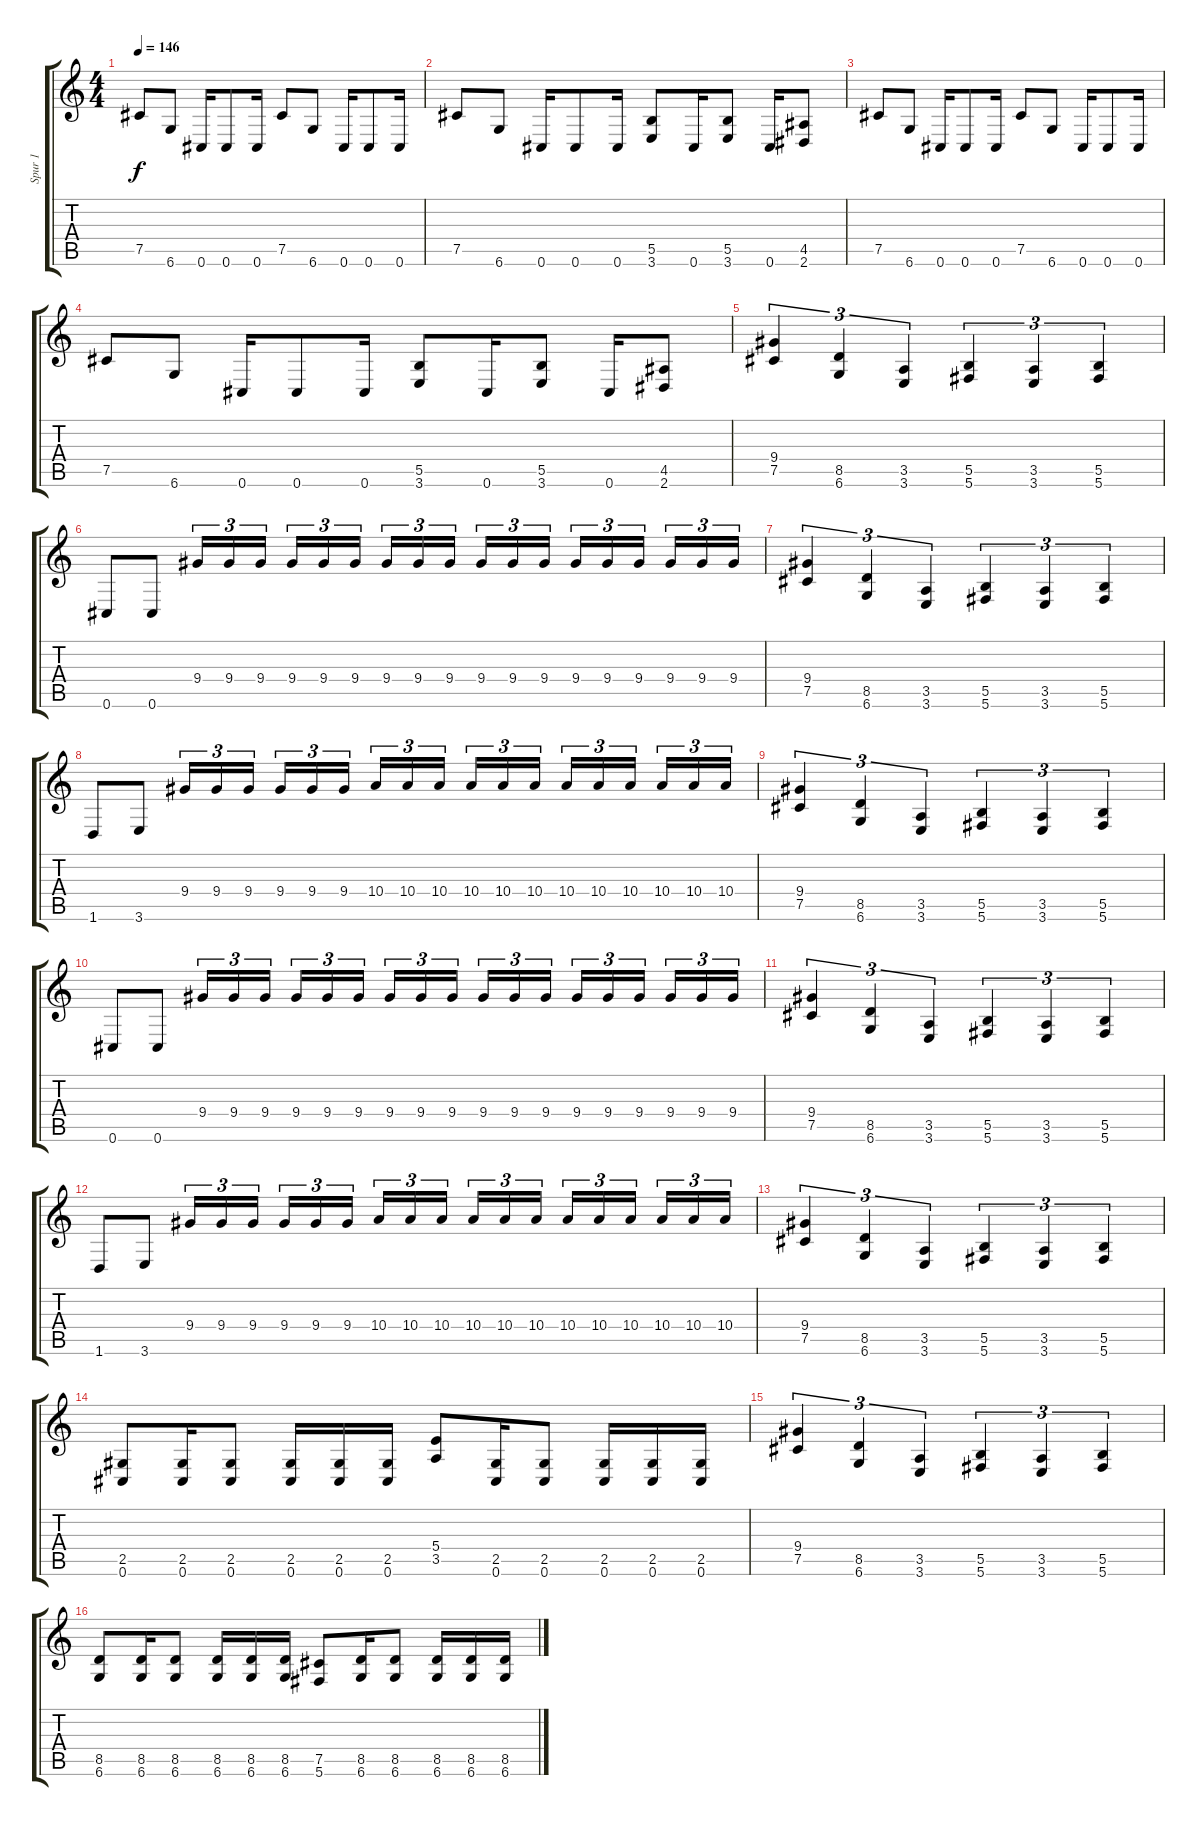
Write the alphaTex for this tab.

\track ("Spur 1" "Spur 1") {instrument distortionguitar}
\staff {score tabs}
\tuning (Db4 Ab3 E3 B2 Gb2 Db2) {hide}
\ts (4 4)
\tempo 146
\clef g2
\ks c
7.5.8{dy f} 6.6.8 0.6.16 0.6.8 0.6.16 7.5.8 6.6.8 0.6.16 0.6.8 0.6.16 |
7.5.8 6.6.8 0.6.16 0.6.8 0.6.16 (5.5 3.6).8 0.6.16 (5.5 3.6).8 0.6.16 (4.5 2.6).8 |
7.5.8 6.6.8 0.6.16 0.6.8 0.6.16 7.5.8 6.6.8 0.6.16 0.6.8 0.6.16 |
7.5.8 6.6.8 0.6.16 0.6.8 0.6.16 (5.5 3.6).8 0.6.16 (5.5 3.6).8 0.6.16 (4.5 2.6).8 |
(9.4 7.5).4{tu (3 2)} (8.5 6.6).4{tu (3 2)} (3.5 3.6).4{tu (3 2)} (5.5 5.6).4{tu (3 2)} (3.5 3.6).4{tu (3 2)} (5.5 5.6).4{tu (3 2)} |
0.6.8 0.6.8 9.4.16{tu (3 2)} 9.4.16{tu (3 2)} 9.4.16{tu (3 2)} 9.4.16{tu (3 2)} 9.4.16{tu (3 2)} 9.4.16{tu (3 2)} 9.4.16{tu (3 2)} 9.4.16{tu (3 2)} 9.4.16{tu (3 2)} 9.4.16{tu (3 2)} 9.4.16{tu (3 2)} 9.4.16{tu (3 2)} 9.4.16{tu (3 2)} 9.4.16{tu (3 2)} 9.4.16{tu (3 2)} 9.4.16{tu (3 2)} 9.4.16{tu (3 2)} 9.4.16{tu (3 2)} |
(9.4 7.5).4{tu (3 2)} (8.5 6.6).4{tu (3 2)} (3.5 3.6).4{tu (3 2)} (5.5 5.6).4{tu (3 2)} (3.5 3.6).4{tu (3 2)} (5.5 5.6).4{tu (3 2)} |
1.6.8 3.6.8 9.4.16{tu (3 2)} 9.4.16{tu (3 2)} 9.4.16{tu (3 2)} 9.4.16{tu (3 2)} 9.4.16{tu (3 2)} 9.4.16{tu (3 2)} 10.4.16{tu (3 2)} 10.4.16{tu (3 2)} 10.4.16{tu (3 2)} 10.4.16{tu (3 2)} 10.4.16{tu (3 2)} 10.4.16{tu (3 2)} 10.4.16{tu (3 2)} 10.4.16{tu (3 2)} 10.4.16{tu (3 2)} 10.4.16{tu (3 2)} 10.4.16{tu (3 2)} 10.4.16{tu (3 2)} |
(9.4 7.5).4{tu (3 2)} (8.5 6.6).4{tu (3 2)} (3.5 3.6).4{tu (3 2)} (5.5 5.6).4{tu (3 2)} (3.5 3.6).4{tu (3 2)} (5.5 5.6).4{tu (3 2)} |
0.6.8 0.6.8 9.4.16{tu (3 2)} 9.4.16{tu (3 2)} 9.4.16{tu (3 2)} 9.4.16{tu (3 2)} 9.4.16{tu (3 2)} 9.4.16{tu (3 2)} 9.4.16{tu (3 2)} 9.4.16{tu (3 2)} 9.4.16{tu (3 2)} 9.4.16{tu (3 2)} 9.4.16{tu (3 2)} 9.4.16{tu (3 2)} 9.4.16{tu (3 2)} 9.4.16{tu (3 2)} 9.4.16{tu (3 2)} 9.4.16{tu (3 2)} 9.4.16{tu (3 2)} 9.4.16{tu (3 2)} |
(9.4 7.5).4{tu (3 2)} (8.5 6.6).4{tu (3 2)} (3.5 3.6).4{tu (3 2)} (5.5 5.6).4{tu (3 2)} (3.5 3.6).4{tu (3 2)} (5.5 5.6).4{tu (3 2)} |
1.6.8 3.6.8 9.4.16{tu (3 2)} 9.4.16{tu (3 2)} 9.4.16{tu (3 2)} 9.4.16{tu (3 2)} 9.4.16{tu (3 2)} 9.4.16{tu (3 2)} 10.4.16{tu (3 2)} 10.4.16{tu (3 2)} 10.4.16{tu (3 2)} 10.4.16{tu (3 2)} 10.4.16{tu (3 2)} 10.4.16{tu (3 2)} 10.4.16{tu (3 2)} 10.4.16{tu (3 2)} 10.4.16{tu (3 2)} 10.4.16{tu (3 2)} 10.4.16{tu (3 2)} 10.4.16{tu (3 2)} |
(9.4 7.5).4{tu (3 2)} (8.5 6.6).4{tu (3 2)} (3.5 3.6).4{tu (3 2)} (5.5 5.6).4{tu (3 2)} (3.5 3.6).4{tu (3 2)} (5.5 5.6).4{tu (3 2)} |
(2.5 0.6).8 (2.5 0.6).16 (2.5 0.6).8 (2.5 0.6).16 (2.5 0.6).16 (2.5 0.6).16 (5.4 3.5).8 (2.5 0.6).16 (2.5 0.6).8 (2.5 0.6).16 (2.5 0.6).16 (2.5 0.6).16 |
(9.4 7.5).4{tu (3 2)} (8.5 6.6).4{tu (3 2)} (3.5 3.6).4{tu (3 2)} (5.5 5.6).4{tu (3 2)} (3.5 3.6).4{tu (3 2)} (5.5 5.6).4{tu (3 2)} |
(8.5 6.6).8 (8.5 6.6).16 (8.5 6.6).8 (8.5 6.6).16 (8.5 6.6).16 (8.5 6.6).16 (7.5 5.6).8 (8.5 6.6).16 (8.5 6.6).8 (8.5 6.6).16 (8.5 6.6).16 (8.5 6.6).16
